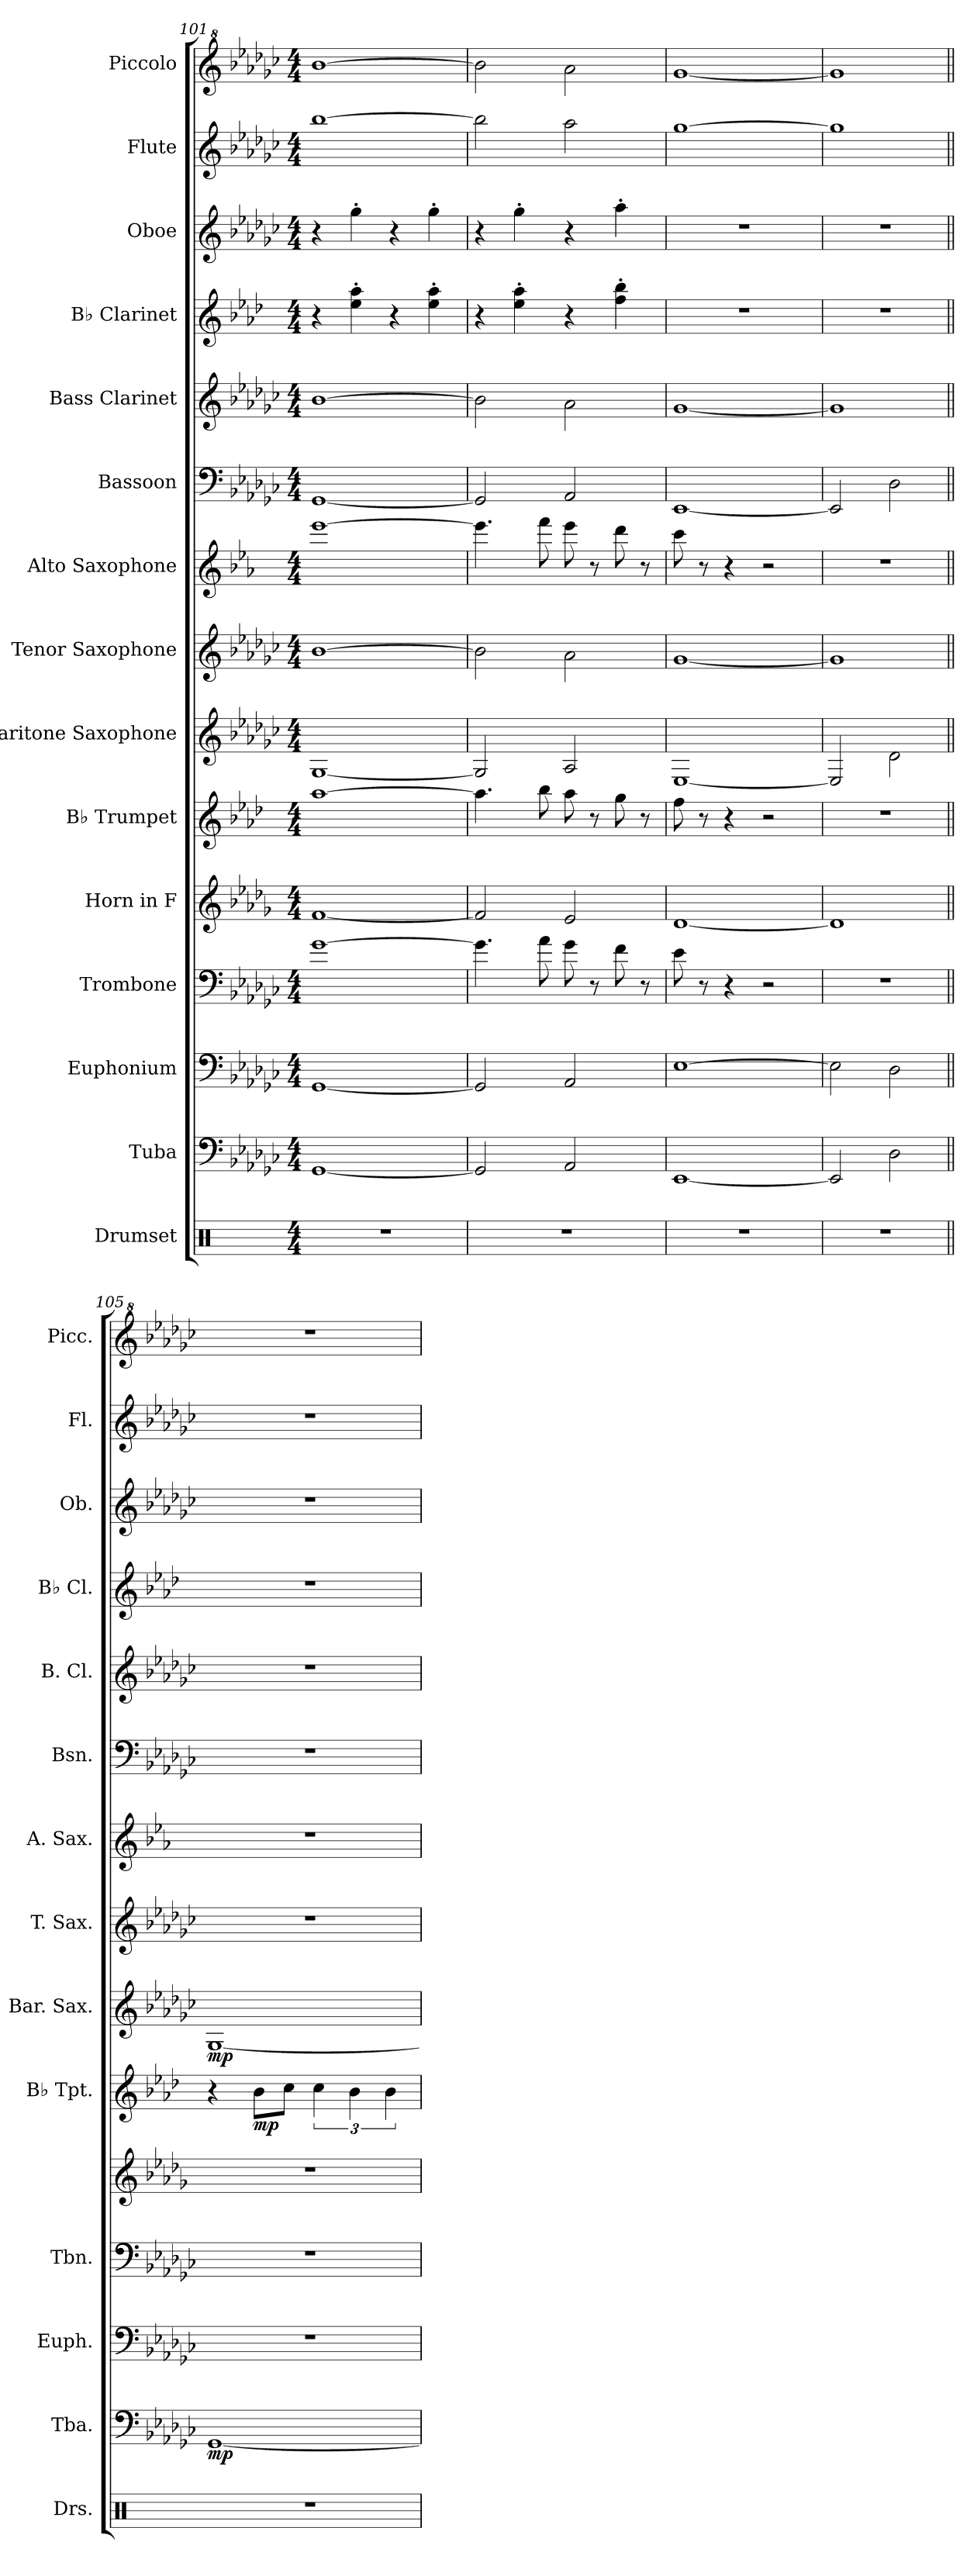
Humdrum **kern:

**kern	**kern	**dynam	**kern	**kern	**kern	**kern	**dynam	**kern	**dynam	**kern	**kern	**kern	**kern	**kern	**kern	**kern	**kern
*part15	*part14	*part14	*part13	*part12	*part11	*part10	*part10	*part9	*part9	*part8	*part7	*part6	*part5	*part4	*part3	*part2	*part1
*staff15	*staff14	*staff14	*staff13	*staff12	*staff11	*staff10	*staff10	*staff9	*staff9	*staff8	*staff7	*staff6	*staff5	*staff4	*staff3	*staff2	*staff1
*I"Drumset	*I"Tuba	*	*I"Euphonium	*I"Trombone	*I"Horn in F	*I"B♭ Trumpet	*	*I"Baritone Saxophone	*	*I"Tenor Saxophone	*I"Alto Saxophone	*I"Bassoon	*I"Bass Clarinet	*I"B♭ Clarinet	*I"Oboe	*I"Flute	*I"Piccolo
*I'Drs.	*I'Tba.	*	*I'Euph.	*I'Tbn.	*	*I'B♭ Tpt.	*	*I'Bar. Sax.	*	*I'T. Sax.	*I'A. Sax.	*I'Bsn.	*I'B. Cl.	*I'B♭ Cl.	*I'Ob.	*I'Fl.	*I'Picc.
*clefX	*clefF4	*	*clefF4	*clefF4	*clefG2	*clefG2	*	*clefG2	*	*clefG2	*clefG2	*clefF4	*clefG2	*clefG2	*clefG2	*clefG2	*clefG^2
*	*	*	*	*	*ITrd4c7	*ITrd1c2	*	*ITrd12c21	*	*ITrd8c14	*ITrd5c9	*	*ITrd8c14	*ITrd1c2	*	*	*ITrd-7c-12
*k[]	*k[b-e-a-d-g-c-]	*	*k[b-e-a-d-g-c-]	*k[b-e-a-d-g-c-]	*k[b-e-a-d-g-c-]	*k[b-e-a-d-g-c-]	*	*k[b-e-a-d-g-c-]	*	*k[b-e-a-d-g-c-]	*k[b-e-a-d-g-c-]	*k[b-e-a-d-g-c-]	*k[b-e-a-d-g-c-]	*k[b-e-a-d-g-c-]	*k[b-e-a-d-g-c-]	*k[b-e-a-d-g-c-]	*k[b-e-a-d-g-c-]
*M4/4	*M4/4	*	*M4/4	*M4/4	*M4/4	*M4/4	*	*M4/4	*	*M4/4	*M4/4	*M4/4	*M4/4	*M4/4	*M4/4	*M4/4	*M4/4
=101	=101	=101	=101	=101	=101	=101	=101	=101	=101	=101	=101	=101	=101	=101	=101	=101	=101
1r	[1GG-	.	[1GG-	[1g-	[1B-	[1gg-	.	[1GG-	.	[1B-	[1gg-	[1GG-	[1B-	4r	4r	[1bb-	[1bbb-
.	.	.	.	.	.	.	.	.	.	.	.	.	.	4dd-\' 4gg-\'	4gg-'\	.	.
.	.	.	.	.	.	.	.	.	.	.	.	.	.	4r	4r	.	.
.	.	.	.	.	.	.	.	.	.	.	.	.	.	4dd-\' 4gg-\'	4gg-'\	.	.
=102	=102	=102	=102	=102	=102	=102	=102	=102	=102	=102	=102	=102	=102	=102	=102	=102	=102
1r	2GG-/]	.	2GG-/]	4.g-\]	2B-/]	4.gg-\]	.	2GG-/]	.	2B-\]	4.gg-\]	2GG-/]	2B-\]	4r	4r	2bb-\]	2bbb-\]
.	.	.	.	.	.	.	.	.	.	.	.	.	.	4dd-\' 4gg-\'	4gg-'\	.	.
.	.	.	.	8a-\	.	8aa-\	.	.	.	.	8aa-\	.	.	.	.	.	.
.	2AA-/	.	2AA-/	8g-\	2A-/	8gg-\	.	2AA-/	.	2A-\	8gg-\	2AA-/	2A-\	4r	4r	2aa-\	2aaa-\
.	.	.	.	8r	.	8r	.	.	.	.	8r	.	.	.	.	.	.
.	.	.	.	8f\	.	8ff\	.	.	.	.	8ff\	.	.	4ee-\' 4aa-\'	4aa-'\	.	.
.	.	.	.	8r	.	8r	.	.	.	.	8r	.	.	.	.	.	.
=103	=103	=103	=103	=103	=103	=103	=103	=103	=103	=103	=103	=103	=103	=103	=103	=103	=103
1r	[1EE-	.	[1E-	8e-\	[1G-	8ee-\	.	[1EE-	.	[1G-	8ee-\	[1EE-	[1G-	1r	1r	[1gg-	[1ggg-
.	.	.	.	8r	.	8r	.	.	.	.	8r	.	.	.	.	.	.
.	.	.	.	4r	.	4r	.	.	.	.	4r	.	.	.	.	.	.
.	.	.	.	2r	.	2r	.	.	.	.	2r	.	.	.	.	.	.
=104	=104	=104	=104	=104	=104	=104	=104	=104	=104	=104	=104	=104	=104	=104	=104	=104	=104
1r	2EE-/]	.	2E-\]	1r	1G-]	1r	.	2EE-/]	.	1G-]	1r	2EE-/]	1G-]	1r	1r	1gg-]	1ggg-]
.	2D-\	.	2D-\	.	.	.	.	2D-\	.	.	.	2D-\	.	.	.	.	.
=105||	=105||	=105||	=105||	=105||	=105||	=105||	=105||	=105||	=105||	=105||	=105||	=105||	=105||	=105||	=105||	=105||	=105||
!	!	!LO:DY:b	!	!	!	!	!	!	!LO:DY:b	!	!	!	!	!	!	!	!
1r	[1GG-	mp	1r	1r	1r	4r	.	[1GG-	mp	1r	1r	1r	1r	1r	1r	1r	1r
!	!	!	!	!	!	!	!LO:DY:b	!	!	!	!	!	!	!	!	!	!
.	.	.	.	.	.	8a-\L	mp	.	.	.	.	.	.	.	.	.	.
.	.	.	.	.	.	8b-\J	.	.	.	.	.	.	.	.	.	.	.
.	.	.	.	.	.	6b-\	.	.	.	.	.	.	.	.	.	.	.
.	.	.	.	.	.	6a-\	.	.	.	.	.	.	.	.	.	.	.
.	.	.	.	.	.	6a-\	.	.	.	.	.	.	.	.	.	.	.
=	=	=	=	=	=	=	=	=	=	=	=	=	=	=	=	=	=
*-	*-	*-	*-	*-	*-	*-	*-	*-	*-	*-	*-	*-	*-	*-	*-	*-	*-
